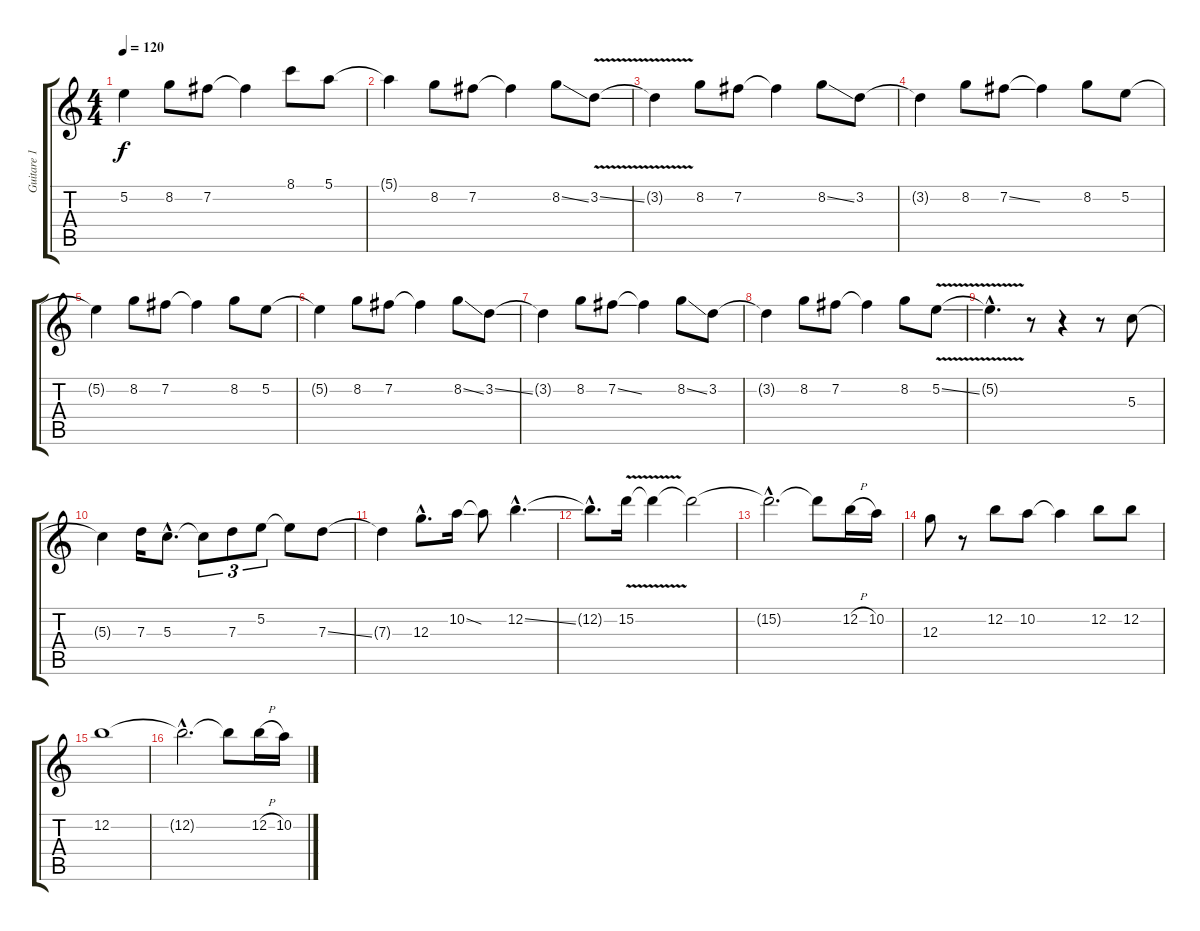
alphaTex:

\track ("Guitare 1" "Guitare 1") {instrument electricguitarclean}
\staff {score tabs}
\tuning (E4 B3 G3 D3 A2 E2) {hide}
\ts (4 4)
\tempo 120
\clef g2
\ks c
5.2{t}.4{dy f} 8.2.8 7.2.8 7.2{t}.4 8.1.8 5.1.8 |
5.1{t}.4 8.2.8 7.2.8 7.2{t}.4 8.2{ss}.8 3.2{v ss}.8 |
3.2{t}.4 8.2.8 7.2.8 7.2{t}.4 8.2{ss}.8 3.2.8 |
3.2{t}.4 8.2.8 7.2{ss}.8 7.2{t}.4 8.2.8 5.2.8 |
5.2{t}.4 8.2.8 7.2.8 7.2{t}.4 8.2.8 5.2.8 |
5.2{t}.4 8.2.8 7.2.8 7.2{t}.4 8.2{ss}.8 3.2{ss}.8 |
3.2{t}.4 8.2.8 7.2{ss}.8 7.2{t}.4 8.2{ss}.8 3.2.8 |
3.2{t}.4 8.2.8 7.2.8 7.2{t}.4 8.2.8 5.2{v ss}.8 |
5.2{hac t}.4{d} r.8 r.4 r.8 5.3.8 |
5.3{t}.4 7.3.16 5.3{hac}.8{d} 5.3{t}.8{tu (3 2)} 7.3.8{tu (3 2)} 5.2.8{tu (3 2)} 5.2{t}.8 7.3{ss}.8 |
7.3{t}.4 12.3{hac}.8{d} 10.2{ss}.16 10.2{t}.8 12.2{ss hac}.4{d} |
12.2{hac t}.8{d} 15.2{v}.16 15.2{t}.4 15.2{t}.2 |
15.2{hac t}.2{d} 15.2{t}.8 12.2{h}.16 10.2.16 |
12.3.8 r.8 12.2.8 10.2.8 10.2{t}.4 12.2.8 12.2.8 |
12.2.1 |
12.2{hac t}.2{d} 12.2{t}.8 12.2{h}.16 10.2.16
